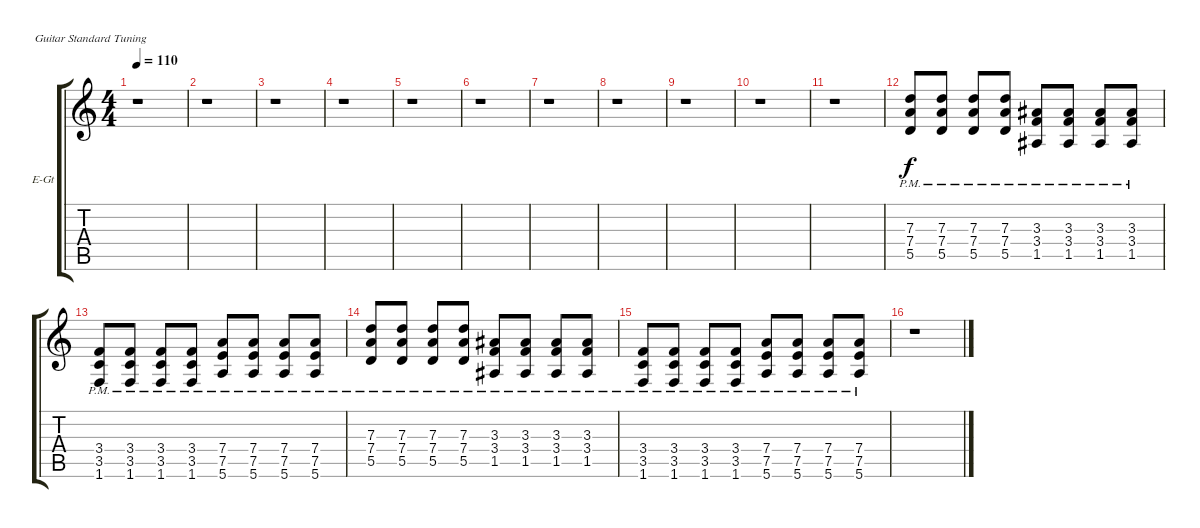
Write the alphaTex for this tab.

\defaultSystemsLayout 4
\bracketExtendMode groupsimilarinstruments
\firstSystemTrackNameOrientation horizontal
\otherSystemsTrackNameOrientation horizontal
\track ("Electric Guitar" "E-Gt") {instrument electricguitarclean}
\staff {score tabs}
\tuning (E4 B3 G3 D3 A2 E2)
\ts (4 4)
\tempo 110
\clef g2
\ks c
r.1{dy f} |
r.1 |
r.1 |
r.1 |
r.1 |
r.1 |
r.1 |
r.1 |
r.1 |
r.1 |
r.1 |
(5.5{pm} 7.4{pm} 7.3{pm}).8 (5.5{pm} 7.4{pm} 7.3{pm}).8 (5.5{pm} 7.4{pm} 7.3{pm}).8 (5.5{pm} 7.4{pm} 7.3{pm}).8 (1.5{pm} 3.4{pm} 3.3{pm}).8 (1.5{pm} 3.4{pm} 3.3{pm}).8 (1.5{pm} 3.4{pm} 3.3{pm}).8 (1.5{pm} 3.4{pm} 3.3{pm}).8 |
(1.6{pm} 3.5{pm} 3.4{pm}).8 (1.6{pm} 3.5{pm} 3.4{pm}).8 (1.6{pm} 3.5{pm} 3.4{pm}).8 (1.6{pm} 3.5{pm} 3.4{pm}).8 (5.6{pm} 7.5{pm} 7.4{pm}).8 (5.6{pm} 7.5{pm} 7.4{pm}).8 (5.6{pm} 7.5{pm} 7.4{pm}).8 (5.6{pm} 7.5{pm} 7.4{pm}).8 |
(5.5{pm} 7.4{pm} 7.3{pm}).8 (5.5{pm} 7.4{pm} 7.3{pm}).8 (5.5{pm} 7.4{pm} 7.3{pm}).8 (5.5{pm} 7.4{pm} 7.3{pm}).8 (1.5{pm} 3.4{pm} 3.3{pm}).8 (1.5{pm} 3.4{pm} 3.3{pm}).8 (1.5{pm} 3.4{pm} 3.3{pm}).8 (1.5{pm} 3.4{pm} 3.3{pm}).8 |
(1.6{pm} 3.5{pm} 3.4{pm}).8 (1.6{pm} 3.5{pm} 3.4{pm}).8 (1.6{pm} 3.5{pm} 3.4{pm}).8 (1.6{pm} 3.5{pm} 3.4{pm}).8 (5.6{pm} 7.5{pm} 7.4{pm}).8 (5.6{pm} 7.5{pm} 7.4{pm}).8 (5.6{pm} 7.5{pm} 7.4{pm}).8 (5.6{pm} 7.5{pm} 7.4{pm}).8 |
r.1
